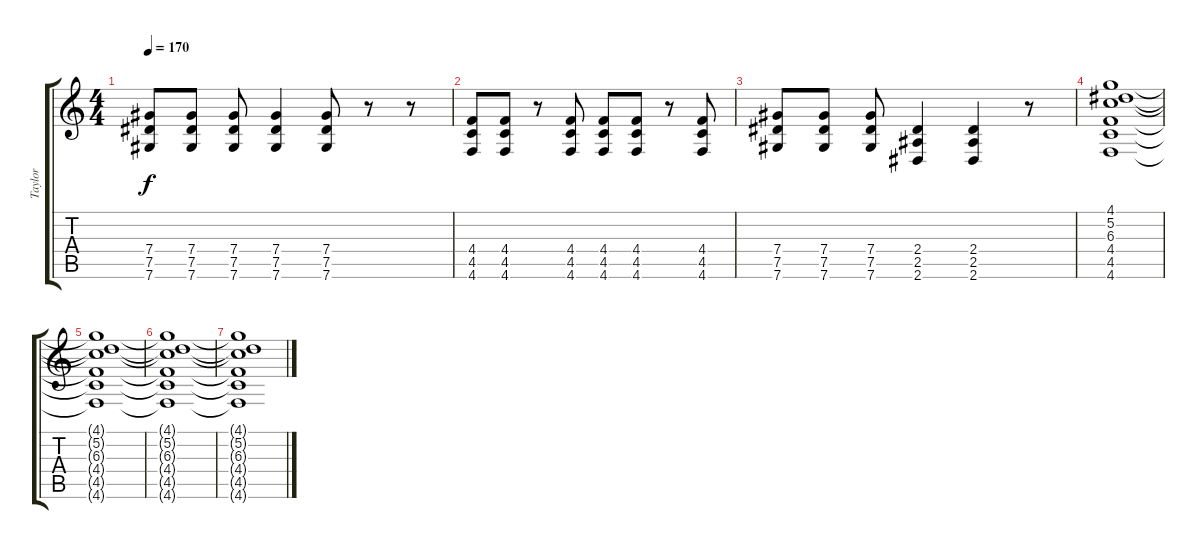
\track ("Taylor" "Taylor") {instrument overdrivenguitar}
\staff {score tabs}
\tuning (Eb4 Bb3 Gb3 Db3 Ab2 Db2) {hide}
\ts (4 4)
\tempo 170
\clef g2
\ks c
(7.4 7.5 7.6).8{dy f} (7.4 7.5 7.6).8 (7.4 7.5 7.6).8 (7.4 7.5 7.6).4 (7.4 7.5 7.6).8 r.8 r.8 |
(4.4 4.5 4.6).8 (4.4 4.5 4.6).8 r.8 (4.4 4.5 4.6).8 (4.4 4.5 4.6).8 (4.4 4.5 4.6).8 r.8 (4.4 4.5 4.6).8 |
(7.4 7.5 7.6).8 (7.4 7.5 7.6).8 (7.4 7.5 7.6).8 (2.4 2.5 2.6).4 (2.4 2.5 2.6).4 r.8 |
(4.1 5.2 6.3 4.4 4.5 4.6).1{volume 0} |
(4.1{t} 5.2{t} 6.3{t} 4.4{t} 4.5{t} 4.6{t}).1 |
(4.1{t} 5.2{t} 6.3{t} 4.4{t} 4.5{t} 4.6{t}).1 |
(4.1{t} 5.2{t} 6.3{t} 4.4{t} 4.5{t} 4.6{t}).1
